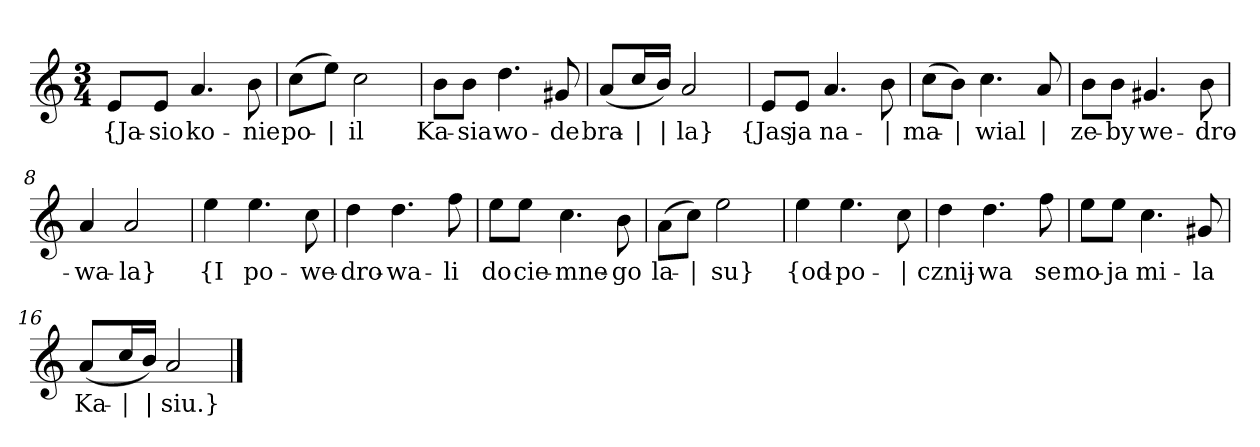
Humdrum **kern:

**kern	**text
*part1	*part1
*staff1	*staff1
*clefG2	*
*k[]	*
*a:	*
*M3/4	*
=	=
8e/L	{Ja-
8e/J	-sio
4.a	ko-
8b	-nie
=2	=2
(8cc\L	po-
8ee\J)	|
2cc	-il
=3	=3
8b\L	Ka-
8b\J	-sia
4.dd	wo-
8g#X	-de
=4	=4
(8a/L	bra-
16cc/L	|
16b/JJ)	|
2a	-la}
=5y	=5y
8e/L	{Jas
8e/J	ja
4.a	na-
8b	|
=6	=6
(8cc\L	-ma-
8b\J)	|
4.cc	-wial
8a	|
=7	=7
8b\L	ze-
8b\J	-by
4.g#X	we-
8b	-dro-
=8	=8
4a	-wa-
2a	-la}
=9y	=9y
4ee	{I
4.ee	po-
8cc	-we-
=10	=10
4dd	-dro-
4.dd	-wa-
8ff	-li
=11	=11
8ee\L	do
8ee\J	cie-
4.cc	-mne-
8b	-go
=12	=12
(8a\L	la-
8cc\J)	|
2ee	-su}
=13y	=13y
4ee	{od-
4.ee	-po-
8cc	|
=14	=14
4dd	-cznij-
4.dd	-wa
8ff	se
=15	=15
8ee\L	mo-
8ee\J	-ja
4.cc	mi-
8g#X	-la
=16	=16
(8a/L	Ka-
16cc/L	|
16b/JJ)	|
2a	-siu.}
==	==
*-	*-
